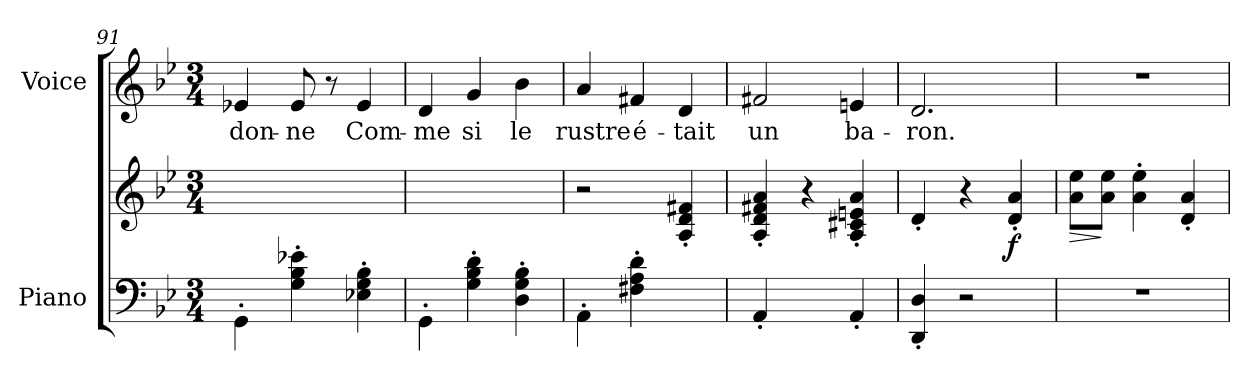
**kern	**kern	**dynam	**kern	**text
*part2	*part2	*part2	*part1	*part1
*staff3	*staff2	*staff2/3	*staff1	*staff1
*I"Piano	*	*	*I"Voice	*
*I'Pno	*	*	*	*
*clefF4	*clefG2	*	*clefG2	*
*k[b-e-]	*k[b-e-]	*	*k[b-e-]	*
*M3/4	*M3/4	*	*M3/4	*
=91	=91	=91	=91	=91
*^	*	*	*	*
!	!	!	!	!	!LO:LY:b
4ryy	4GG'\	2.ryy	.	4e-X/	-don-
!	!	!	!	!	!LO:LY:b
4G\' 4B-\' 4e-X\'	2ryy	.	.	8e-/	-ne
.	.	.	.	8r	.
!	!	!	!	!	!LO:LY:b
4E-X\' 4G\' 4B-\'	.	.	.	4e-/	Com-
=92	=92	=92	=92	=92	=92
!	!	!	!	!	!LO:LY:b
4ryy	4GG'\	2.ryy	.	4d/	-me
!	!	!	!	!	!LO:LY:b
4G\' 4B-\' 4d\'	2ryy	.	.	4g/	si
!	!	!	!	!	!LO:LY:b
4D\' 4G\' 4B-\'	.	.	.	4b-\	le
=93	=93	=93	=93	=93	=93
!	!	!	!	!	!LO:LY:b
4ryy	4AA'\	2r	.	4a/	rustre
!	!	!	!	!	!LO:LY:b
4F#X\' 4A\' 4d\'	2ryy	.	.	4f#X/	é-
!	!	!	!	!	!LO:LY:b
4ryy	.	4A/' 4d/' 4f#X/'	.	4d/	-tait
*v	*v	*	*	*	*
=94	=94	=94	=94	=94
!	!	!	!	!LO:LY:b
4AA'/	4A/' 4d/' 4f#X/' 4a/'	.	2f#X/	un
4ryy	4r	.	.	.
!	!	!	!	!LO:LY:b
4AA'/	4A/' 4c#X/' 4en/' 4a/'	.	4en/	ba-
!!LO:PB:g=z
=95	=95	=95	=95	=95
!	!	!	!	!LO:LY:b
4DD/' 4D/'	4d'/	.	2.d/	-ron.
2r	4r	.	.	.
!	!	!LO:DY:b	!	!
.	4d/' 4a/'	f	.	.
=96	=96	=96	=96	=96
!	!	!LO:HP:b	!	!
2.r	8a\ 8ee-\L	>	2.r	.
.	8a\ 8ee-\J	]	.	.
.	4a\' 4ee-\'	.	.	.
.	4d/' 4a/'	.	.	.
=	=	=	=	=
*-	*-	*-	*-	*-
